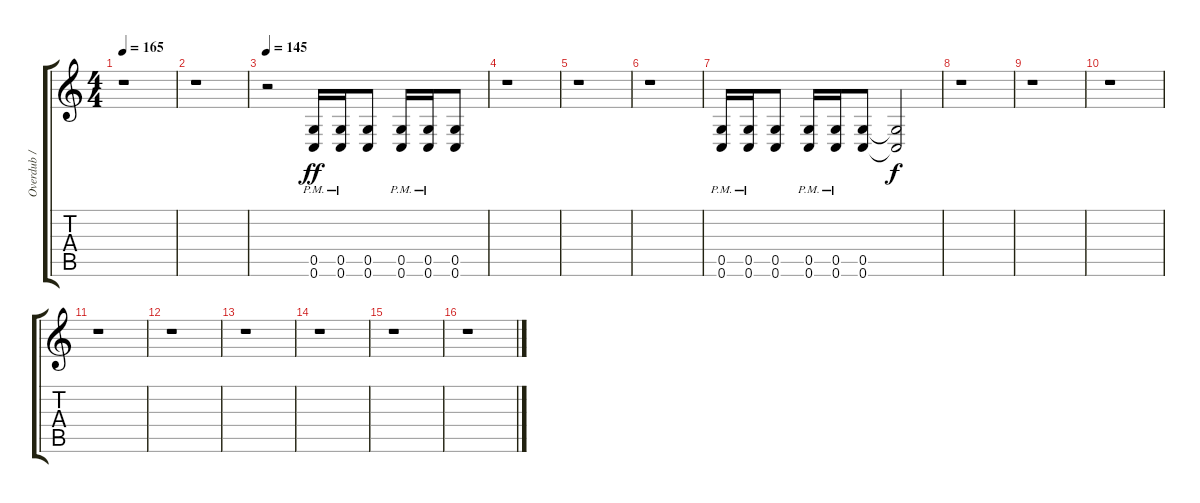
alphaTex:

\track ("Overdub / Clean" "Overdub / ") {instrument distortionguitar}
\staff {score tabs}
\tuning (D4 A3 F3 C3 G2 C2) {hide}
\ts (4 4)
\tempo 165
\clef g2
\ks c
r.1{dy f} |
r.1 |
\tempo 145
r.2 (0.5{pm} 0.6{pm}).16{dy ff volume 13 instrument distortionguitar} (0.5{pm} 0.6{pm}).16 (0.5 0.6).8 (0.5{pm} 0.6{pm}).16 (0.5{pm} 0.6{pm}).16 (0.5 0.6).8 |
r.1 |
r.1 |
r.1 |
(0.5{pm} 0.6{pm}).16 (0.5{pm} 0.6{pm}).16 (0.5 0.6).8 (0.5{pm} 0.6{pm}).16 (0.5{pm} 0.6{pm}).16 (0.5 0.6).8 (0.5{t} 0.6{t}).2{dy f} |
r.1 |
r.1 |
r.1 |
r.1 |
r.1 |
r.1 |
r.1 |
r.1 |
r.1
